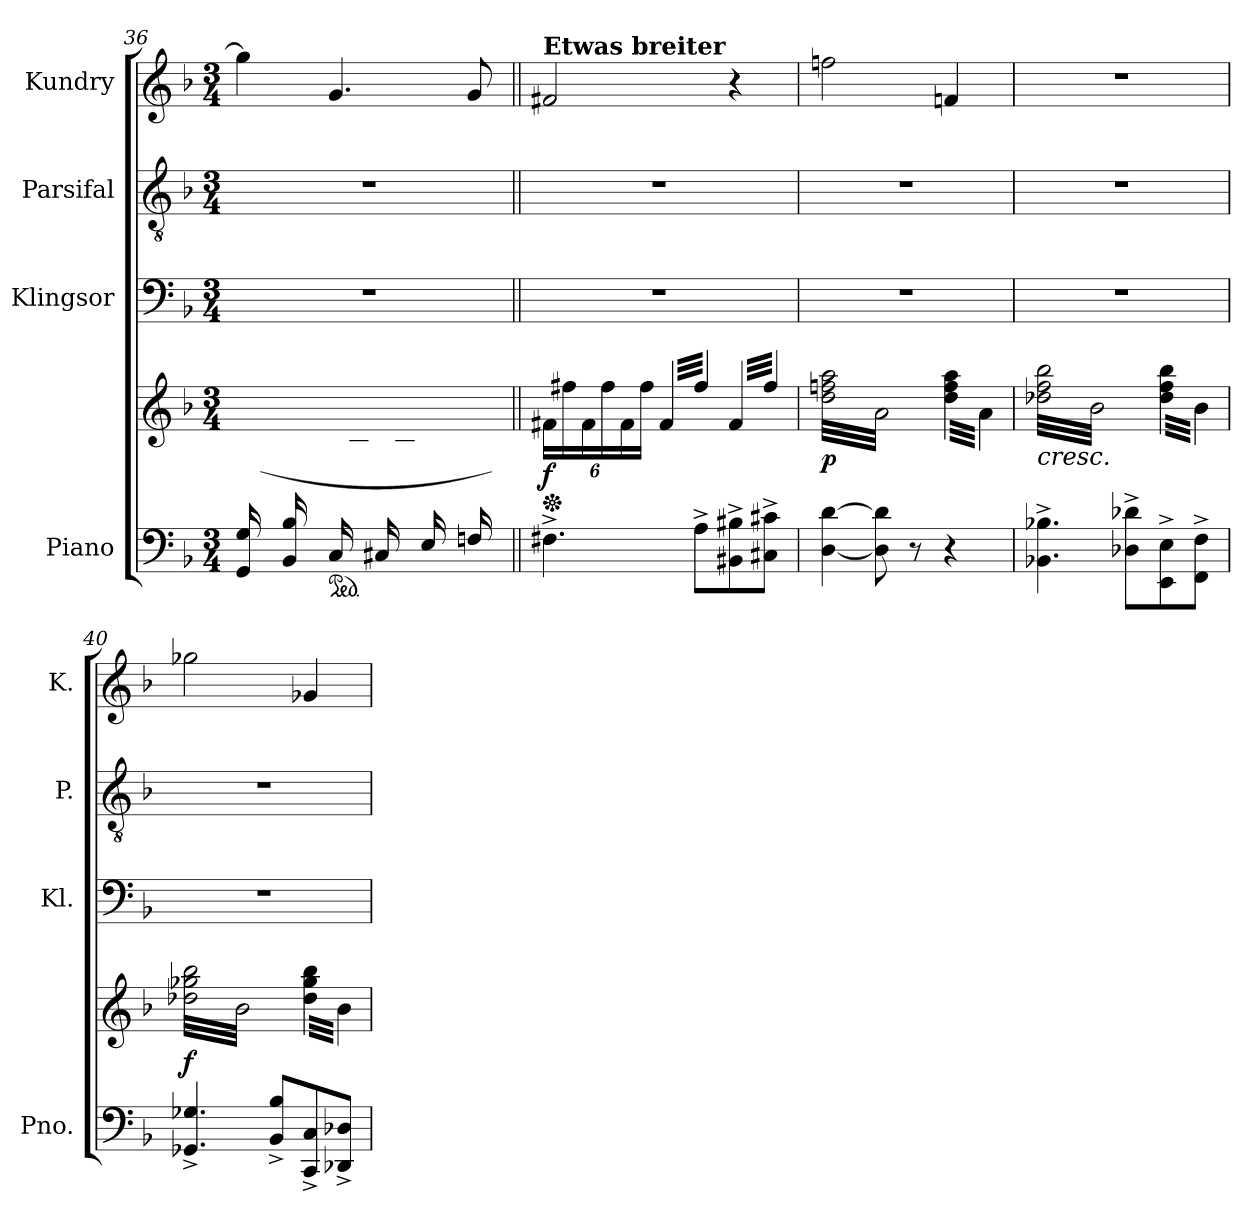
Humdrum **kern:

**kern	**kern	**dynam	**kern	**kern	**kern
*part4	*part4	*part4	*part3	*part2	*part1
*staff5	*staff4	*staff4/5	*staff3	*staff2	*staff1
*I"Piano	*	*	*I"Klingsor	*I"Parsifal	*I"Kundry
*I'Pno.	*	*	*I'Kl.	*I'P.	*I'K.
!!LO:LB:g=z
*clefF4	*clefG2	*	*clefF4	*clefGv2	*clefG2
*k[b-]	*k[b-]	*	*k[b-]	*k[b-]	*k[b-]
*M3/4	*M3/4	*	*M3/4	*M3/4	*M3/4
=36	=36	=36	=36	=36	=36
*	*^	*	*	*	*
16GG/ 16G/LL	2.ryy	16ryy	.	2.r	2.r	4gg\]
16ryy	.	(>16e\ 16g\	.	.	.	.
16BB-/ 16B-/	.	16ryy	.	.	.	.
16ryy	.	16b-\JJ	.	.	.	.
*ped	*	*	*	*	*	*
16C/LL	.	16ryy	.	.	.	4.g/
16ryy	.	16c\ 16cc\	.	.	.	.
16C#X/	.	16ryy	.	.	.	.
16ryy	.	16c#X\ 16cc#X\JJ	.	.	.	.
16E/LL	.	16ryy	.	.	.	.
16ryy	.	16e\ 16ee\	.	.	.	.
16Fn/	.	16ryy	.	.	.	8g/
16ryy	.	16fn\ 16ffn\JJ)	.	.	.	.
*	*v	*v	*	*	*	*
=37||	=37||	=37||	=37||	=37||	=37||
*	*Xped	*	*	*	*
*	*Xbrackettup	*	*	*	*
*	*	*	*	*	*MM84
*	*^	*	*	*	*
!	!	!	!	!	!	!LO:TX:a:B:t=Etwas breiter
!	!	!	!LO:DY:b	!	!	!
*	*v	*v	*	*	*	*
4.F#X^\	24f#X\LL	f	2.r	2.r	2f#X/
.	24ff#X\	.	.	.	.
.	24f#\	.	.	.	.
.	24ff#\	.	.	.	.
.	24f#\	.	.	.	.
.	24ff#\JJ	.	.	.	.
*	*brackettup	*	*	*	*
*	*tremolo	*	*	*	*
.	32f#/LLL	.	.	.	.
.	32ff#\	.	.	.	.
.	32f#/	.	.	.	.
.	32ff#\	.	.	.	.
8A^\L	32f#/	.	.	.	.
.	32ff#\	.	.	.	.
.	32f#/	.	.	.	.
.	32ff#\JJJ	.	.	.	.
8BB#X\^ 8B#X\^	32f#/LLL	.	.	.	4r
.	32ff#\	.	.	.	.
.	32f#/	.	.	.	.
.	32ff#\	.	.	.	.
8C#X\^ 8c#X\^J	32f#/	.	.	.	.
.	32ff#\	.	.	.	.
.	32f#/	.	.	.	.
.	32ff#\JJJ	.	.	.	.
=38	=38	=38	=38	=38	=38
!	!	!LO:DY:b	!	!	!
[4D\ [4d\	32dd\ 32ffn\ 32aa\LLL	p	2.r	2.r	2ffn\
.	32a/	.	.	.	.
.	32dd\ 32ffn\ 32aa\	.	.	.	.
.	32a/	.	.	.	.
.	32dd\ 32ffn\ 32aa\	.	.	.	.
.	32a/	.	.	.	.
.	32dd\ 32ffn\ 32aa\	.	.	.	.
.	32a/	.	.	.	.
8D\] 8d\]	32dd\ 32ffn\ 32aa\	.	.	.	.
.	32a/	.	.	.	.
.	32dd\ 32ffn\ 32aa\	.	.	.	.
.	32a/	.	.	.	.
8r	32dd\ 32ffn\ 32aa\	.	.	.	.
.	32a/	.	.	.	.
.	32dd\ 32ffn\ 32aa\	.	.	.	.
.	32a/JJJ	.	.	.	.
4r	32dd\ 32ff\ 32aa\LLL	.	.	.	4fn/
.	32a/	.	.	.	.
.	32dd\ 32ff\ 32aa\	.	.	.	.
.	32a/	.	.	.	.
.	32dd\ 32ff\ 32aa\	.	.	.	.
.	32a/	.	.	.	.
.	32dd\ 32ff\ 32aa\	.	.	.	.
.	32a/JJJ	.	.	.	.
=39	=39	=39	=39	=39	=39
!	!LO:TX:b:i:t=cresc.	!	!	!	!
4.BB-X\^ 4.B-X\^	32dd-X\ 32ff\ 32bb-\LLL	.	2.r	2.r	2.r
.	32b-\	.	.	.	.
.	32dd-X\ 32ff\ 32bb-\	.	.	.	.
.	32b-\	.	.	.	.
.	32dd-X\ 32ff\ 32bb-\	.	.	.	.
.	32b-\	.	.	.	.
.	32dd-X\ 32ff\ 32bb-\	.	.	.	.
.	32b-\	.	.	.	.
.	32dd-X\ 32ff\ 32bb-\	.	.	.	.
.	32b-\	.	.	.	.
.	32dd-X\ 32ff\ 32bb-\	.	.	.	.
.	32b-\	.	.	.	.
8D-X\^ 8d-X\^L	32dd-X\ 32ff\ 32bb-\	.	.	.	.
.	32b-\	.	.	.	.
.	32dd-X\ 32ff\ 32bb-\	.	.	.	.
.	32b-\JJJ	.	.	.	.
8EE\^ 8E\^	32dd-\ 32ff\ 32bb-\LLL	.	.	.	.
.	32b-\	.	.	.	.
.	32dd-\ 32ff\ 32bb-\	.	.	.	.
.	32b-\	.	.	.	.
8FF\^ 8F\^J	32dd-\ 32ff\ 32bb-\	.	.	.	.
.	32b-\	.	.	.	.
.	32dd-\ 32ff\ 32bb-\	.	.	.	.
.	32b-\JJJ	.	.	.	.
!!LO:PB:g=z
=40	=40	=40	=40	=40	=40
!	!	!LO:DY:b	!	!	!
4.GG-X/^ 4.G-X/^	32dd-X\ 32gg-X\ 32bb-\LLL	f	2.r	2.r	2gg-X\
.	32b-\	.	.	.	.
.	32dd-X\ 32gg-X\ 32bb-\	.	.	.	.
.	32b-\	.	.	.	.
.	32dd-X\ 32gg-X\ 32bb-\	.	.	.	.
.	32b-\	.	.	.	.
.	32dd-X\ 32gg-X\ 32bb-\	.	.	.	.
.	32b-\	.	.	.	.
.	32dd-X\ 32gg-X\ 32bb-\	.	.	.	.
.	32b-\	.	.	.	.
.	32dd-X\ 32gg-X\ 32bb-\	.	.	.	.
.	32b-\	.	.	.	.
8BB-/^ 8B-/^L	32dd-X\ 32gg-X\ 32bb-\	.	.	.	.
.	32b-\	.	.	.	.
.	32dd-X\ 32gg-X\ 32bb-\	.	.	.	.
.	32b-\JJJ	.	.	.	.
8CC/^ 8C/^	32dd-\ 32gg-\ 32bb-\LLL	.	.	.	4g-X/
.	32b-\	.	.	.	.
.	32dd-\ 32gg-\ 32bb-\	.	.	.	.
.	32b-\	.	.	.	.
8DD-X/^ 8D-X/^J	32dd-\ 32gg-\ 32bb-\	.	.	.	.
.	32b-\	.	.	.	.
.	32dd-\ 32gg-\ 32bb-\	.	.	.	.
.	32b-\JJJ	.	.	.	.
*	*Xtremolo	*	*	*	*
.	.	.	.	.	.
.	.	.	.	.	.
.	.	.	.	.	.
.	.	.	.	.	.
=	=	=	=	=	=
*-	*-	*-	*-	*-	*-
